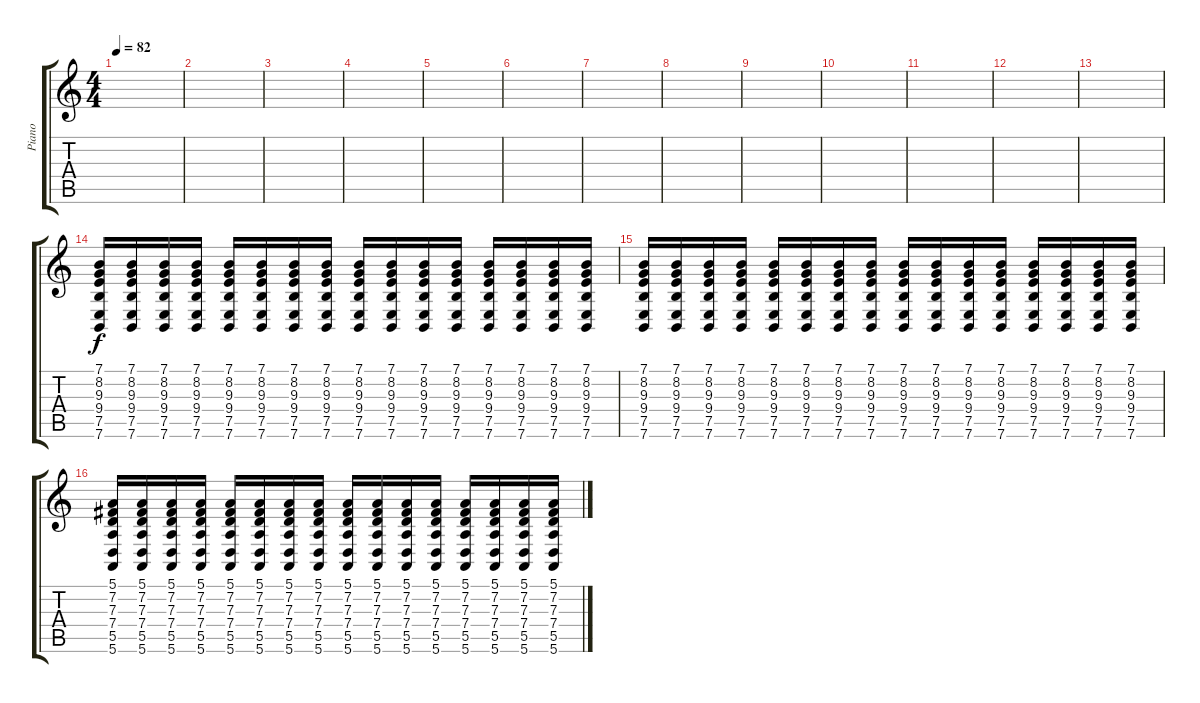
\track ("Piano" "Piano") {instrument brightacousticpiano}
\staff {score tabs}
\tuning (E4 B3 G3 D3 A2 E2) {hide}
\ts (4 4)
\tempo 82
\clef g2
\ks c
|
|
|
|
|
|
|
|
|
|
|
|
|
(7.1 8.2 9.3 9.4 7.5 7.6).16 (7.1 8.2 9.3 9.4 7.5 7.6).16 (7.1 8.2 9.3 9.4 7.5 7.6).16 (7.1 8.2 9.3 9.4 7.5 7.6).16 (7.1 8.2 9.3 9.4 7.5 7.6).16 (7.1 8.2 9.3 9.4 7.5 7.6).16 (7.1 8.2 9.3 9.4 7.5 7.6).16 (7.1 8.2 9.3 9.4 7.5 7.6).16 (7.1 8.2 9.3 9.4 7.5 7.6).16 (7.1 8.2 9.3 9.4 7.5 7.6).16 (7.1 8.2 9.3 9.4 7.5 7.6).16 (7.1 8.2 9.3 9.4 7.5 7.6).16 (7.1 8.2 9.3 9.4 7.5 7.6).16 (7.1 8.2 9.3 9.4 7.5 7.6).16 (7.1 8.2 9.3 9.4 7.5 7.6).16 (7.1 8.2 9.3 9.4 7.5 7.6).16 |
(7.1 8.2 9.3 9.4 7.5 7.6).16 (7.1 8.2 9.3 9.4 7.5 7.6).16 (7.1 8.2 9.3 9.4 7.5 7.6).16 (7.1 8.2 9.3 9.4 7.5 7.6).16 (7.1 8.2 9.3 9.4 7.5 7.6).16 (7.1 8.2 9.3 9.4 7.5 7.6).16 (7.1 8.2 9.3 9.4 7.5 7.6).16 (7.1 8.2 9.3 9.4 7.5 7.6).16 (7.1 8.2 9.3 9.4 7.5 7.6).16 (7.1 8.2 9.3 9.4 7.5 7.6).16 (7.1 8.2 9.3 9.4 7.5 7.6).16 (7.1 8.2 9.3 9.4 7.5 7.6).16 (7.1 8.2 9.3 9.4 7.5 7.6).16 (7.1 8.2 9.3 9.4 7.5 7.6).16 (7.1 8.2 9.3 9.4 7.5 7.6).16 (7.1 8.2 9.3 9.4 7.5 7.6).16 |
(5.1 7.2 7.3 7.4 5.5 5.6).16 (5.1 7.2 7.3 7.4 5.5 5.6).16 (5.1 7.2 7.3 7.4 5.5 5.6).16 (5.1 7.2 7.3 7.4 5.5 5.6).16 (5.1 7.2 7.3 7.4 5.5 5.6).16 (5.1 7.2 7.3 7.4 5.5 5.6).16 (5.1 7.2 7.3 7.4 5.5 5.6).16 (5.1 7.2 7.3 7.4 5.5 5.6).16 (5.1 7.2 7.3 7.4 5.5 5.6).16 (5.1 7.2 7.3 7.4 5.5 5.6).16 (5.1 7.2 7.3 7.4 5.5 5.6).16 (5.1 7.2 7.3 7.4 5.5 5.6).16 (5.1 7.2 7.3 7.4 5.5 5.6).16 (5.1 7.2 7.3 7.4 5.5 5.6).16 (5.1 7.2 7.3 7.4 5.5 5.6).16 (5.1 7.2 7.3 7.4 5.5 5.6).16
